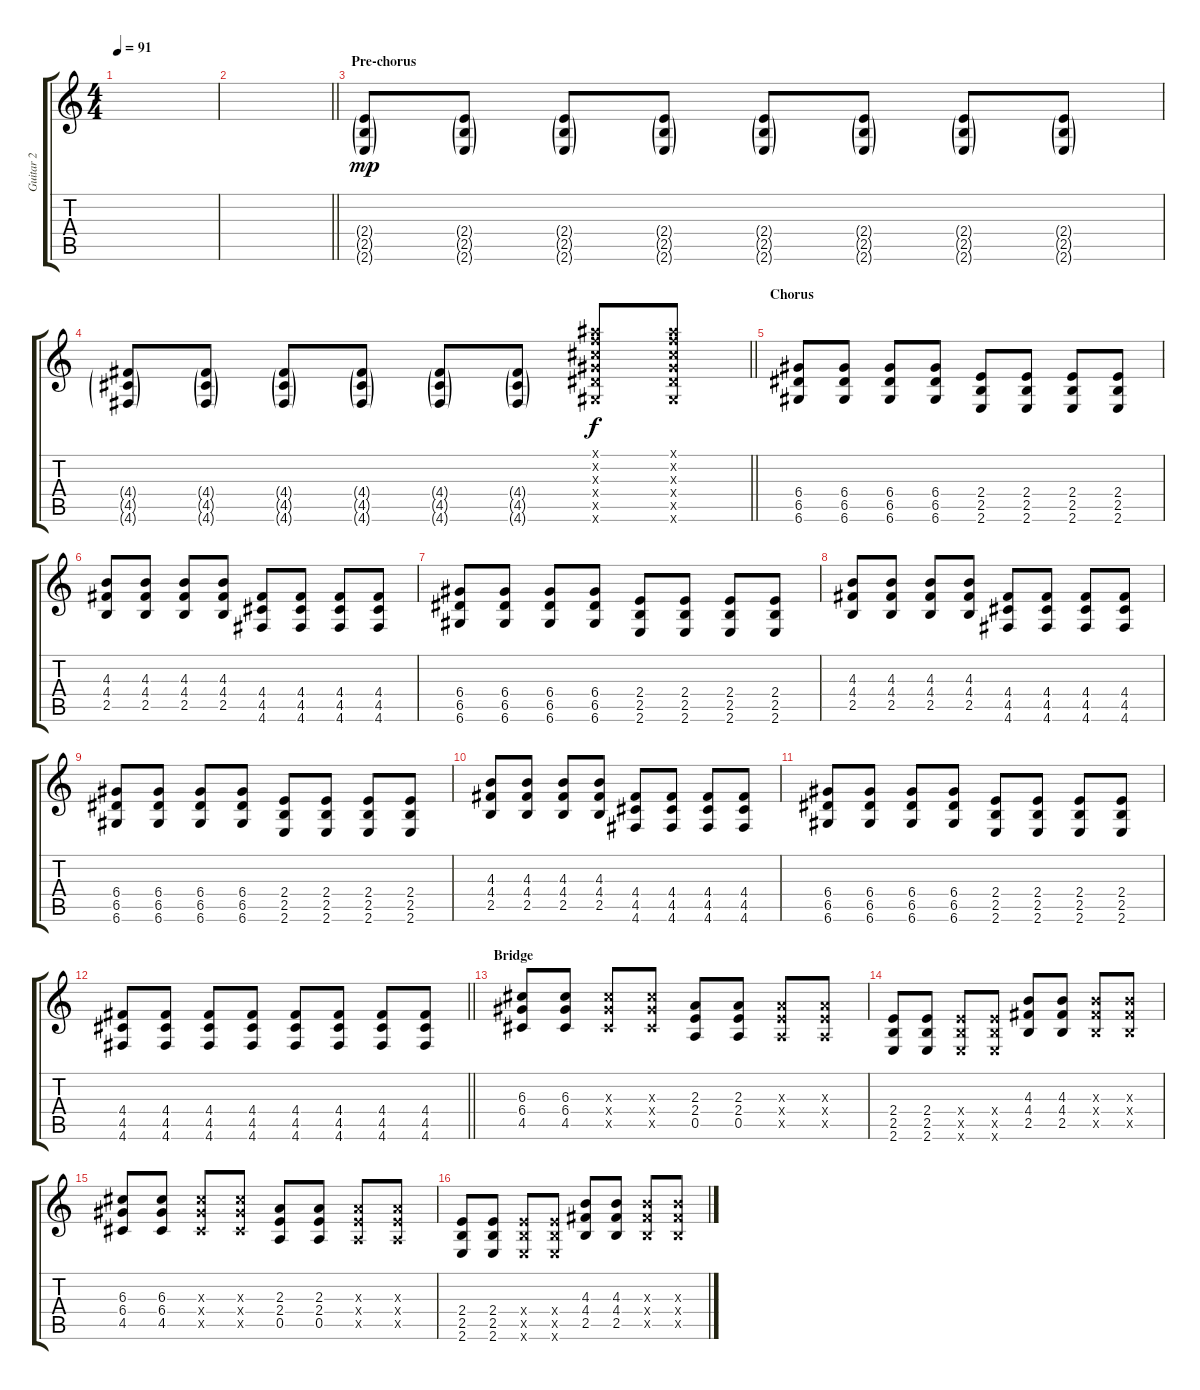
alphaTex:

\track ("Guitar 2" "Guitar 2") {instrument overdrivenguitar}
\staff {score tabs}
\tuning (E4 B3 G3 D3 A2 D2) {hide}
\ts (4 4)
\tempo 91
\clef g2
\ks c
|
\barLineRight lightlight
|
\section ("" "Pre-chorus")
(2.4{g} 2.5{g} 2.6{g}).8{dy mp} (2.4{g} 2.5{g} 2.6{g}).8 (2.4{g} 2.5{g} 2.6{g}).8 (2.4{g} 2.5{g} 2.6{g}).8 (2.4{g} 2.5{g} 2.6{g}).8 (2.4{g} 2.5{g} 2.6{g}).8 (2.4{g} 2.5{g} 2.6{g}).8 (2.4{g} 2.5{g} 2.6{g}).8 |
\barLineRight lightlight
(4.4{g} 4.5{g} 4.6{g}).8 (4.4{g} 4.5{g} 4.6{g}).8 (4.4{g} 4.5{g} 4.6{g}).8 (4.4{g} 4.5{g} 4.6{g}).8 (4.4{g} 4.5{g} 4.6{g}).8 (4.4{g} 4.5{g} 4.6{g}).8 (6.1{x} 6.2{x} 6.3{x} 6.4{x} 6.5{x} 6.6{x}).8{dy f} (6.1{x} 6.2{x} 6.3{x} 6.4{x} 6.5{x} 6.6{x}).8 |
\section ("" "Chorus")
(6.4 6.5 6.6).8 (6.4 6.5 6.6).8 (6.4 6.5 6.6).8 (6.4 6.5 6.6).8 (2.4 2.5 2.6).8 (2.4 2.5 2.6).8 (2.4 2.5 2.6).8 (2.4 2.5 2.6).8 |
(4.3 4.4 2.5).8 (4.3 4.4 2.5).8 (4.3 4.4 2.5).8 (4.3 4.4 2.5).8 (4.4 4.5 4.6).8 (4.4 4.5 4.6).8 (4.4 4.5 4.6).8 (4.4 4.5 4.6).8 |
(6.4 6.5 6.6).8 (6.4 6.5 6.6).8 (6.4 6.5 6.6).8 (6.4 6.5 6.6).8 (2.4 2.5 2.6).8 (2.4 2.5 2.6).8 (2.4 2.5 2.6).8 (2.4 2.5 2.6).8 |
(4.3 4.4 2.5).8 (4.3 4.4 2.5).8 (4.3 4.4 2.5).8 (4.3 4.4 2.5).8 (4.4 4.5 4.6).8 (4.4 4.5 4.6).8 (4.4 4.5 4.6).8 (4.4 4.5 4.6).8 |
(6.4 6.5 6.6).8 (6.4 6.5 6.6).8 (6.4 6.5 6.6).8 (6.4 6.5 6.6).8 (2.4 2.5 2.6).8 (2.4 2.5 2.6).8 (2.4 2.5 2.6).8 (2.4 2.5 2.6).8 |
(4.3 4.4 2.5).8 (4.3 4.4 2.5).8 (4.3 4.4 2.5).8 (4.3 4.4 2.5).8 (4.4 4.5 4.6).8 (4.4 4.5 4.6).8 (4.4 4.5 4.6).8 (4.4 4.5 4.6).8 |
(6.4 6.5 6.6).8 (6.4 6.5 6.6).8 (6.4 6.5 6.6).8 (6.4 6.5 6.6).8 (2.4 2.5 2.6).8 (2.4 2.5 2.6).8 (2.4 2.5 2.6).8 (2.4 2.5 2.6).8 |
\barLineRight lightlight
(4.4 4.5 4.6).8 (4.4 4.5 4.6).8 (4.4 4.5 4.6).8 (4.4 4.5 4.6).8 (4.4 4.5 4.6).8 (4.4 4.5 4.6).8 (4.4 4.5 4.6).8 (4.4 4.5 4.6).8 |
\section ("" "Bridge")
(6.3 6.4 4.5).8 (6.3 6.4 4.5).8 (6.3{x} 6.4{x} 4.5{x}).8 (6.3{x} 6.4{x} 4.5{x}).8 (2.3 2.4 0.5).8 (2.3 2.4 0.5).8 (2.3{x} 2.4{x} 0.5{x}).8 (2.3{x} 2.4{x} 0.5{x}).8 |
(2.4 2.5 2.6).8 (2.4 2.5 2.6).8 (2.4{x} 2.5{x} 2.6{x}).8 (2.4{x} 2.5{x} 2.6{x}).8 (4.3 4.4 2.5).8 (4.3 4.4 2.5).8 (4.3{x} 4.4{x} 2.5{x}).8 (4.3{x} 4.4{x} 2.5{x}).8 |
(6.3 6.4 4.5).8 (6.3 6.4 4.5).8 (6.3{x} 6.4{x} 4.5{x}).8 (6.3{x} 6.4{x} 4.5{x}).8 (2.3 2.4 0.5).8 (2.3 2.4 0.5).8 (2.3{x} 2.4{x} 0.5{x}).8 (2.3{x} 2.4{x} 0.5{x}).8 |
(2.4 2.5 2.6).8 (2.4 2.5 2.6).8 (2.4{x} 2.5{x} 2.6{x}).8 (2.4{x} 2.5{x} 2.6{x}).8 (4.3 4.4 2.5).8 (4.3 4.4 2.5).8 (4.3{x} 4.4{x} 2.5{x}).8 (4.3{x} 4.4{x} 2.5{x}).8
